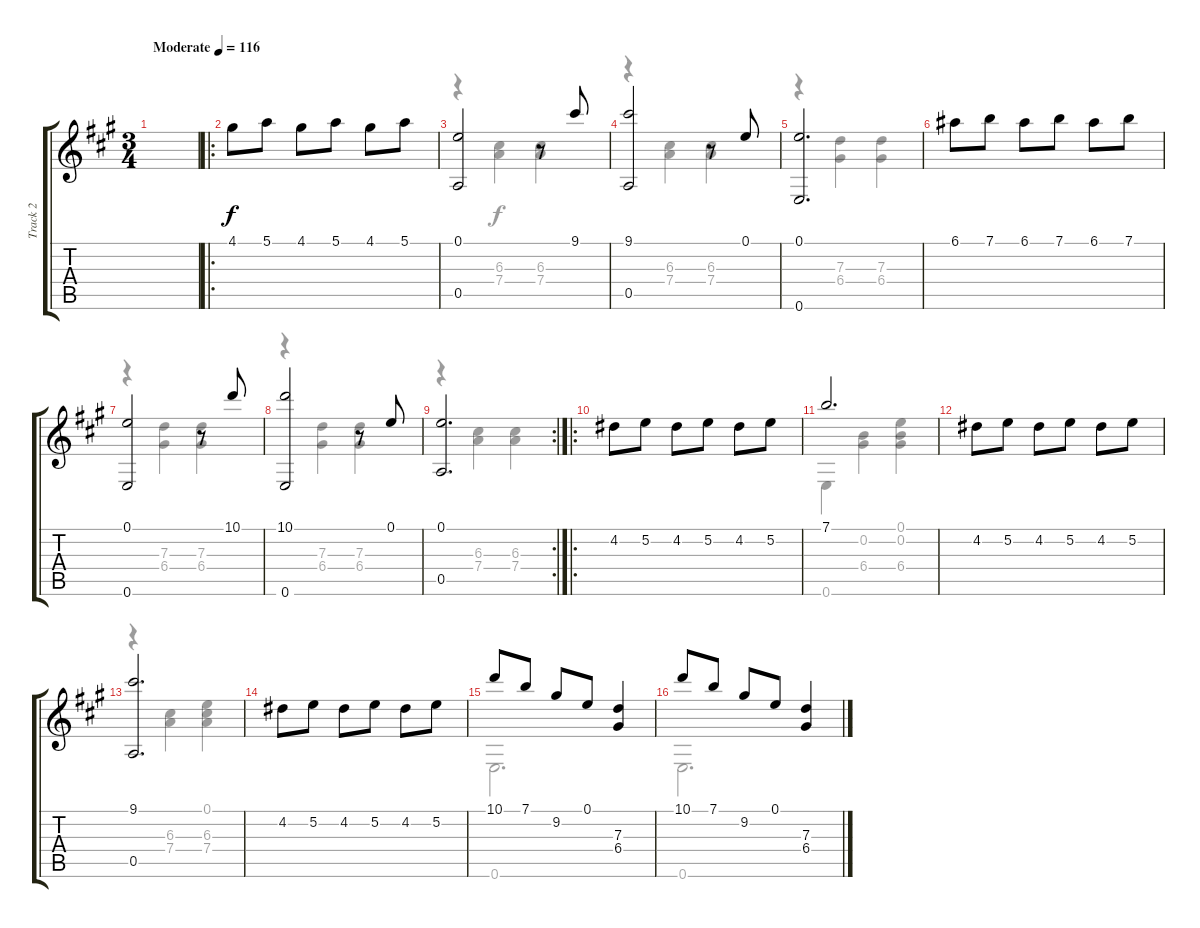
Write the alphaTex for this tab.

\track ("Track 2" "Track 2") {instrument acousticguitarsteel}
\staff {score tabs}
\tuning (E4 B3 G3 D3 A2 E2) {hide}
\voice
\ts (3 4)
\tempo (116 "Moderate")
\clef g2
\ks a
|
\ro
4.1.8 5.1.8 4.1.8 5.1.8 4.1.8 5.1.8 |
(0.1 0.5).2 r.8 9.1.8 |
(9.1 0.5).2 r.8 0.1.8 |
(0.1 0.6).2{d} |
6.1.8 7.1.8 6.1.8 7.1.8 6.1.8 7.1.8 |
(0.1 0.6).2 r.8 10.1.8 |
(10.1 0.6).2 r.8 0.1.8 |
\rc 2
(0.1 0.5).2{d} |
\ro
4.2.8 5.2.8 4.2.8 5.2.8 4.2.8 5.2.8 |
7.1.2{d} |
4.2.8 5.2.8 4.2.8 5.2.8 4.2.8 5.2.8 |
(9.1 0.5).2{d} |
4.2.8 5.2.8 4.2.8 5.2.8 4.2.8 5.2.8 |
10.1.8 7.1.8 9.2.8 0.1.8 (7.3 6.4).4 |
10.1.8 7.1.8 9.2.8 0.1.8 (7.3 6.4).4
\voice
\clef g2
\ottava regular
\simile none
\ks a
|
|
r.4 (6.3 7.4).4 (6.3 7.4).4 |
r.4 (6.3 7.4).4 (6.3 7.4).4 |
r.4 (7.3 6.4).4 (7.3 6.4).4 |
|
r.4 (7.3 6.4).4 (7.3 6.4).4 |
r.4 (7.3 6.4).4 (7.3 6.4).4 |
r.4 (6.3 7.4).4 (6.3 7.4).4 |
|
0.6.4 (0.2 6.4).4 (0.1 0.2 6.4).4 |
|
r.4 (6.3 7.4).4 (0.1 6.3 7.4).4 |
|
0.6.2{d} |
0.6.2{d}
